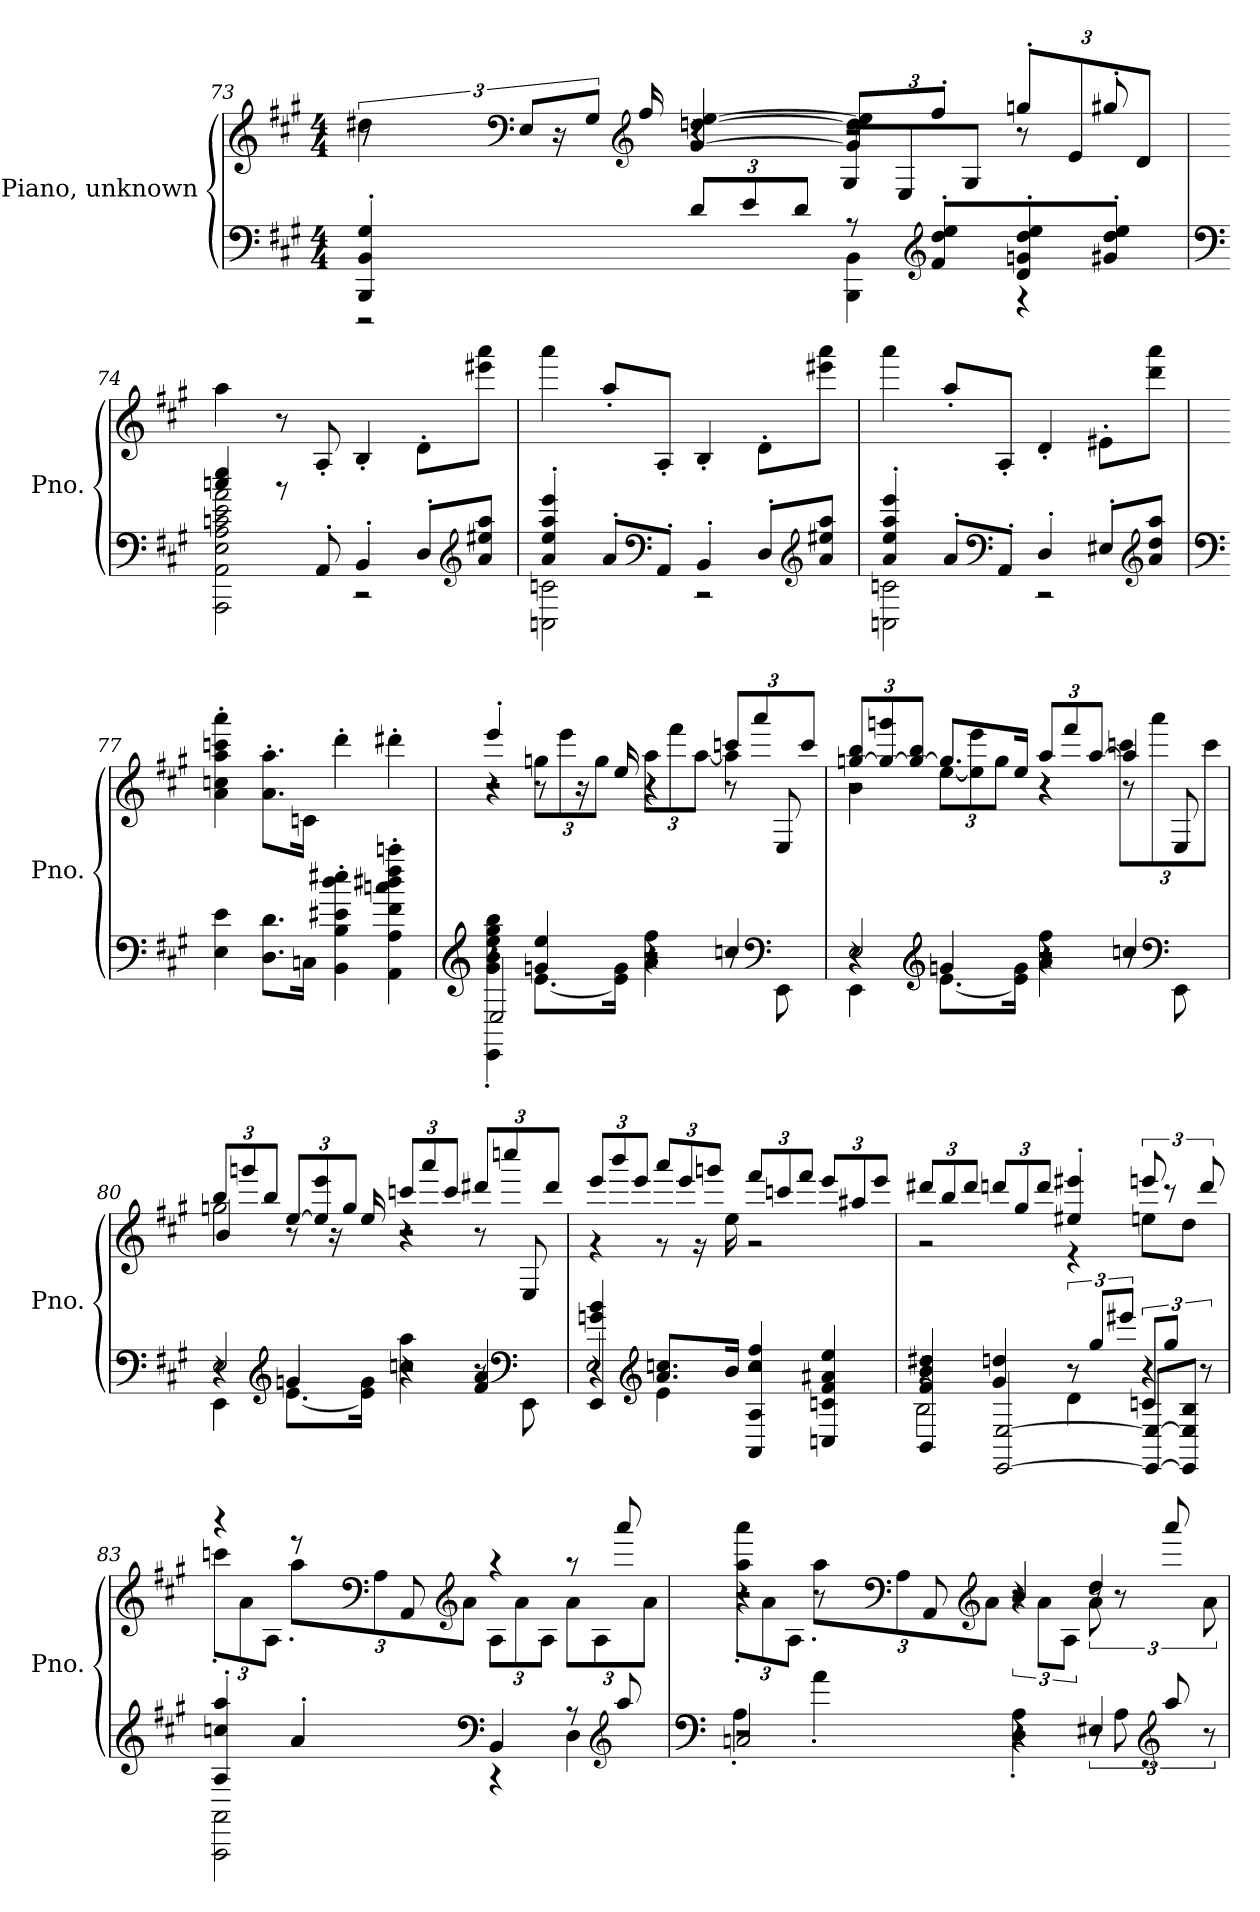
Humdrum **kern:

**kern	**kern
*part1	*part1
*staff2	*staff1
*I"Piano, unknown	*
*I'Pno.	*
!!LO:LB:g=z
*clefF4	*clefG2
*k[f#c#g#]	*k[f#c#g#]
*M4/4	*M4/4
=73	=73
*^	*^
*	*	*	*^
4BBB/' 4BB/' 4G#/'	2r	8r	4dd#X\	12r
*	*	*clefF4	*	*
.	.	.	.	12E/L
.	.	16r	.	.
.	.	.	.	12G#/J
*	*	*clefG2	*	*
.	.	16ff#/	.	.
*Xbrackettup	*	*	*	*
12d/L	.	[4g#/ [4ddn/ [4ee/	4r	4r
12e/	.	.	.	.
12d/J	.	.	.	.
*	*	*	*	*Xbrackettup
8r	4BBB\ 4BB\	8g#/] 8dd/] 8ee/]L	2r	12G#/L
.	.	.	.	12E/
*clefG2	*	*	*	*
8f#/' 8dd/' 8ee/'L	.	8ff#'/J	.	.
.	.	.	.	12G#/J
8d/' 8gn/' 8dd/' 8ee/'	4r	8r	.	12ggn'/L
.	.	.	.	12e/
8g#X/' 8dd/' 8ee/'J	.	8gg#X'/	.	.
.	.	.	.	12d/J
*	*	*v	*v	*v
=74	=74	=74
*clefF4	*	*
4ccn/ 4ee/	2AAA\ 2AA\ 2E\ 2A\ 2cn\ 2e\ 2a\	4aa\
8r	.	8r
8AA'/	.	8A'/
4BB'/	2r	4B'/
8D'/L	.	8d'\L
*clefG2	*	*
8a/ 8ee#X/ 8aa/J	.	8eee#X\ 8aaa\J
!!LO:LB:g=z
=75	=75	=75
4a/' 4ee/' 4aa/' 4eee/'	2Cn\ 2cn\	4aaa\
8a'/L	.	8aa'/L
*clefF4	*	*
8AA'/J	.	8A'/J
4BB'/	2r	4B'/
8D'/L	.	8d'\L
*clefG2	*	*
8a/ 8ee#X/ 8aa/J	.	8eee#X\ 8aaa\J
=76	=76	=76
4a/' 4ee/' 4aa/' 4eee/'	2Cn\ 2cn\	4aaa\
8a'/L	.	8aa'/L
*clefF4	*	*
8AA'/J	.	8A'/J
4D'/	2r	4d'/
8E#X'/L	.	8e#X'\L
*clefG2	*	*
8a/ 8dd/ 8aa/J	.	8ddd\ 8aaa\J
*v	*v	*
=77	=77
*clefF4	*
4E\ 4e\	4a\' 4ccn\' 4aa\' 4cccn\' 4aaa\'
8.D\ 8.d\L	8.a\' 8.aa\'L
16Cn\Jk	16cn\Jk
4BB\' 4B\' 4e#X\' 4dd\' 4ee#X\'	4ddd'\
4AA\' 4A\' 4f#\' 4ccn\' 4dd#X\' 4ff#\' 4cccn\'	4ddd#X'\
!!LO:PB:g=z
=78	=78
*clefG2	*
*^	*^
*	*^	*	*^
4r	4EE\' 4g#\' 4b\' 4ee\' 4gg#\' 4bb\'	2E/	4eee'/	4r	2r
4gn/ 4ee/	[8.e\L	.	8r	12ggn\L	.
.	.	.	.	12eee\	.
.	.	.	16r	.	.
.	.	.	.	12gg\J	.
.	16e\] 16g\Jk	.	16ee/	.	.
4r	4a\ 4ff#\	2r	4r	12aa\L	4r
.	.	.	.	12fff#\	.
.	.	.	.	[12aa\J	.
4ccn/	8r	.	12cccn/L	4aa\]	8r
.	.	.	12aaa/	.	.
*clefF4	*	*	*	*	*
.	8EE\	.	.	.	8E/
.	.	.	12ccc/J	.	.
=79	=79	=79	=79	=79	=79
4r	4EE\	2E/	[12ggn/ 12bb/L	4b\	2r
.	.	.	12gg/_ 12gggn/	.	.
.	.	.	12gg/_ 12bb/J	.	.
*clefG2	*	*	*	*	*
4gn/	[8.e\L	.	8.gg/L]	[12ee\L	.
.	.	.	.	12ee\] 12eee\	.
.	.	.	.	12gg\J	.
.	16e\] 16g\Jk	.	16ee/Jk	.	.
4r	4a\ 4ff#\	2r	12aa/L	4r	4r
.	.	.	12fff#/	.	.
.	.	.	[12aa/J	.	.
4ccn/	8r	.	4aa/]	12cccn\L	8r
.	.	.	.	12aaa\	.
*clefF4	*	*	*	*	*
.	8EE\	.	.	.	8E/
.	.	.	.	12ccc\J	.
!!LO:LB:g=z	!!	!!
=80	=80	=80	=80	=80	=80
4r	4EE\	2E/	12bb/L	2ggn\	4b/
.	.	.	12gggn/	.	.
.	.	.	12bb/J	.	.
*clefG2	*	*	*	*	*
4gn/	[8.e\L	.	8r	.	[12ee/L
.	.	.	.	.	12ee/] 12eee/
.	.	.	16r	.	.
.	.	.	.	.	12gg/J
.	16e\] 16g\Jk	.	16ee/	.	.
4r	4ccn\ 4aa\	2r	12cccn/L	2r	4r
.	.	.	12aaa/	.	.
.	.	.	12ccc/J	.	.
4f#/ 4a/	8r	.	12ddd#X/L	.	8r
.	.	.	12ccccn/	.	.
*clefF4	*	*	*	*	*
.	8EE\	.	.	.	8E/
.	.	.	12ddd#/J	.	.
*	*	*	*	*v	*v
!!LO:LB:g=z
=81	=81	=81	=81	=81
4EE/ 4gn/ 4b/	4r	2E/	12eee/L	4r
.	.	.	12bbb/	.
.	.	.	12eee/J	.
*clefG2	*	*	*	*
8.a/ 8.ccn/L	4e\	.	12aaa/L	8r
.	.	.	12eee/	.
.	.	.	.	16r
.	.	.	12gggn/J	.
16b/Jk	.	.	.	16ee\
4AA/ 4A/ 4cc/ 4ff#/	2r	2r	12fff#/L	2r
.	.	.	12cccn/	.
.	.	.	12fff#/J	.
4Cn/ 4cn/ 4f#/ 4a#X/ 4ee/	.	.	12eee/L	.
.	.	.	12aa#X/	.
.	.	.	12eee/J	.
=82	=82	=82	=82	=82
4BB/ 4f#/ 4b/ 4dd#X/	2B\	4r	12ddd#X/L	2r
.	.	.	12bb/	.
.	.	.	12ddd#/J	.
4g#/ 4ddn/	.	[2EE/ [2E/	12dddn/L	.
.	.	.	12gg#/	.
.	.	.	12ddd/J	.
*brackettup	*	*	*	*
12r	4d\	.	4ee#X/' 4eee#X/'	4r
12gg#/L	.	.	.	.
12eee#X/J	.	.	.	.
*	*	*	*brackettup	*
12cn/L	4r	8EE/_ 8E/_L	12eeen/	8een\L
12gg#/J	.	.	12r	.
.	.	8EE/] 8E/] 8B/J	.	8dd\J
12r	.	.	12ddd/	.
*	*v	*v	*	*
!!LO:LB:g=z	!!
=83	=83	=83	=83
*	*	*	*Xbrackettup
4A/' 4ccn/' 4aa/'	2AAA\ 2AA\	4r	12cccn'\L
.	.	.	12a\
.	.	.	12A\J
4a'/	.	8r	12aa'\L
*	*	*clefF4	*
.	.	.	12A\
.	.	8AA/	.
*	*	*clefG2	*
.	.	.	12a\J
*clefF4	*	*	*
4BB/	4r	4r	12A\L
.	.	.	12a\
.	.	.	12A\J
8r	4D\	8r	12a\L
.	.	.	12A\
*clefG2	*	*	*
8aa/	.	8aaa/	.
.	.	.	12a\J
*v	*v	*	*
*	*v	*v
=84	=84
*clefF4	*
*^	*^
*	*^	*	*^
2Cn/	4A'\	2r	2r	12aa\' 12aaa\'L	4r
.	.	.	.	12a\	.
.	.	.	.	12A\J	.
.	4a'\	.	.	12aa'\L	8r
*	*	*	*clefF4	*	*
.	.	.	.	12A\	.
.	.	.	.	.	8AA/
*	*	*	*clefG2	*	*
.	.	.	.	12a\J	.
*	*	*	*	*brackettup	*
4r	4D\' 4A\'	4r	4r	12r	4b/
.	.	.	.	12a\L	.
.	.	.	.	12A\J	.
8r	12r	4E#X/	4dd/	12a\	8r
.	12A\	.	.	12r	.
*clefG2	*	*	*	*	*
8aa/	.	.	.	.	8aaa/
.	12r	.	.	12a\	.
*v	*v	*v	*	*	*
*	*v	*v	*v
=	=
*-	*-
